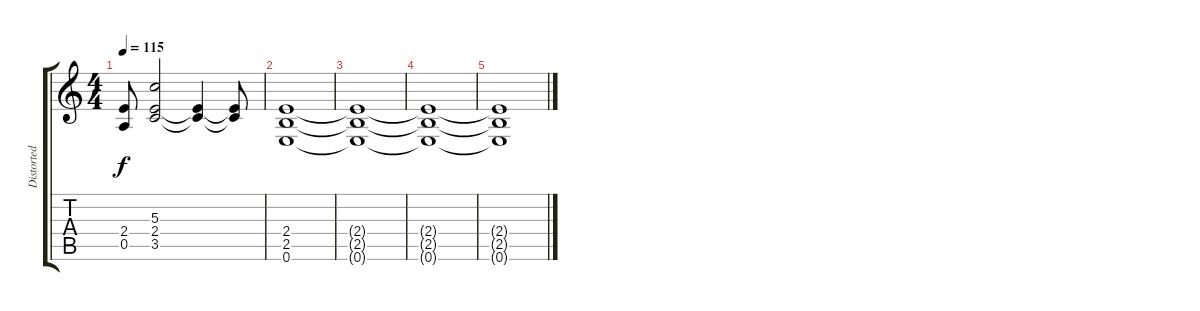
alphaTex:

\track ("Distorted Guitar" "Distorted ") {instrument distortionguitar}
\staff {score tabs}
\tuning (E4 B3 G3 D3 A2 E2) {hide}
\ts (4 4)
\tempo 115
\clef g2
\ks c
(2.4{t} 0.5{t}).8{dy f} (5.3 2.4 3.5).2 (2.4{t} 3.5{t}).4 (2.4{t} 3.5{t}).8 |
(2.4 2.5 0.6).1 |
(2.4{t} 2.5{t} 0.6{t}).1 |
(2.4{t} 2.5{t} 0.6{t}).1 |
(2.4{t} 2.5{t} 0.6{t}).1
